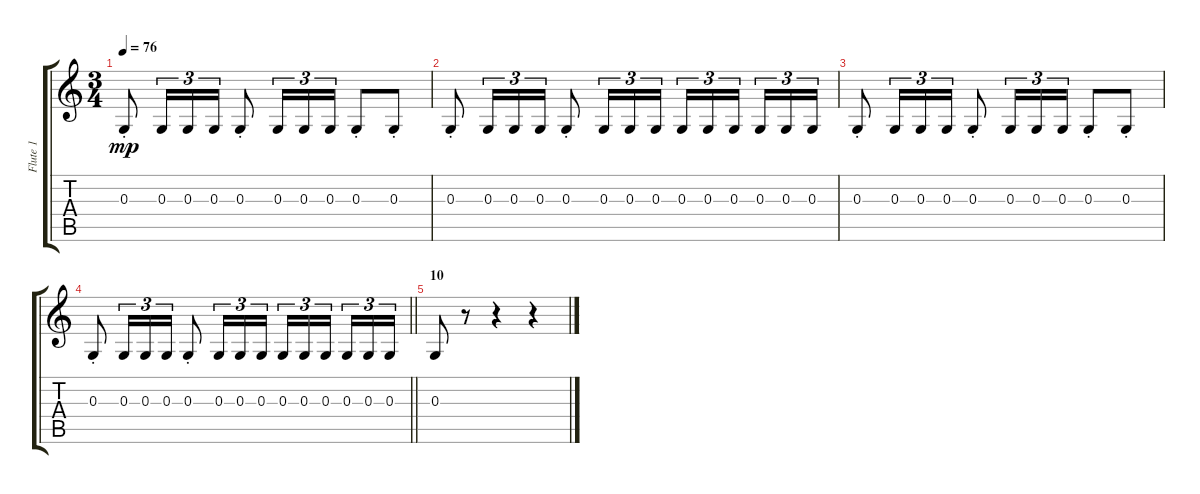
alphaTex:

\track ("Flute 1" "Flute 1") {instrument flute}
\staff {score tabs}
\tuning (E4 B3 G3 D3 A2 E2) {hide}
\ts (3 4)
\tempo 76
\clef g2
\ks c
0.3{st}.8{dy mp} 0.3.16{tu (3 2)} 0.3.16{tu (3 2)} 0.3.16{tu (3 2)} 0.3{st}.8 0.3.16{tu (3 2)} 0.3.16{tu (3 2)} 0.3.16{tu (3 2)} 0.3{st}.8 0.3{st}.8 |
0.3{st}.8 0.3.16{tu (3 2)} 0.3.16{tu (3 2)} 0.3.16{tu (3 2)} 0.3{st}.8 0.3.16{tu (3 2)} 0.3.16{tu (3 2)} 0.3.16{tu (3 2)} 0.3.16{tu (3 2)} 0.3.16{tu (3 2)} 0.3.16{tu (3 2) beam splitsecondary} 0.3.16{tu (3 2)} 0.3.16{tu (3 2)} 0.3.16{tu (3 2)} |
0.3{st}.8 0.3.16{tu (3 2)} 0.3.16{tu (3 2)} 0.3.16{tu (3 2)} 0.3{st}.8 0.3.16{tu (3 2)} 0.3.16{tu (3 2)} 0.3.16{tu (3 2)} 0.3{st}.8 0.3{st}.8 |
\barLineRight lightlight
0.3{st}.8 0.3.16{tu (3 2)} 0.3.16{tu (3 2)} 0.3.16{tu (3 2)} 0.3{st}.8 0.3.16{tu (3 2)} 0.3.16{tu (3 2)} 0.3.16{tu (3 2)} 0.3.16{tu (3 2)} 0.3.16{tu (3 2)} 0.3.16{tu (3 2) beam splitsecondary} 0.3.16{tu (3 2)} 0.3.16{tu (3 2)} 0.3.16{tu (3 2)} |
\section ("" "10")
0.3.8 r.8 r.4 r.4
